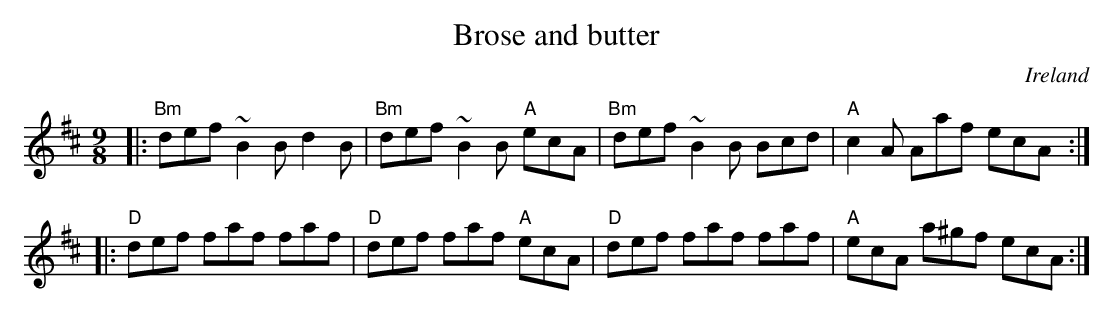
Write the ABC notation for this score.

X:1
T:Brose and butter
O:Ireland
M:9/8
L:1/8
K:D
|:"Bm"def ~B2B d2B|"Bm"def ~B2B "A"ecA|"Bm"def ~B2B Bcd|"A"c2A Aaf ecA:|
|:"D"def faf faf|"D"def faf "A"ecA|"D"def faf faf|"A"ecA a^gf ecA:|
